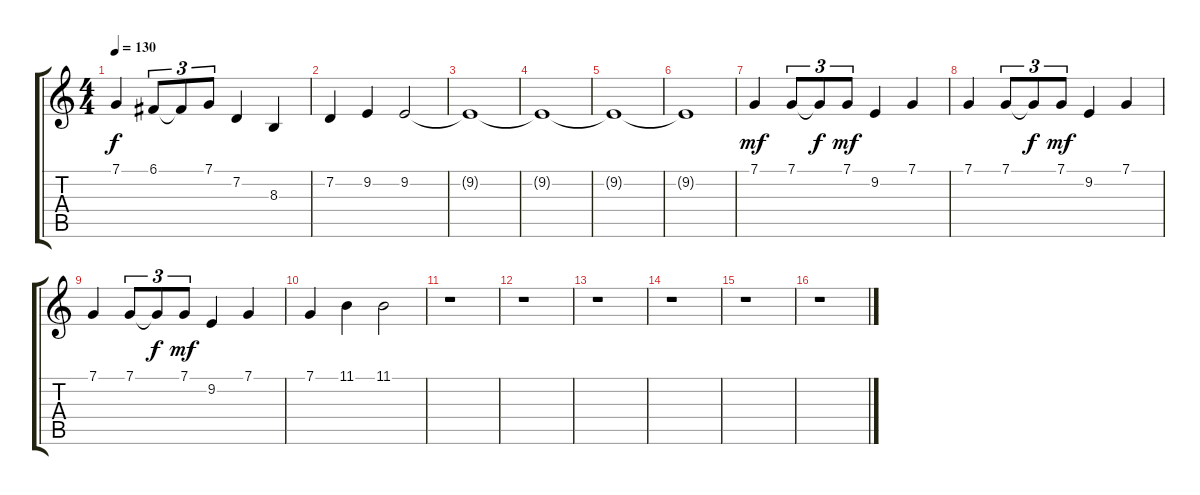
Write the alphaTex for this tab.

\track ("           Vocal choir" "          ") {instrument choiraahs}
\staff {score tabs}
\tuning (C4 G3 Eb3 Bb2 F2 C2) {hide}
\ts (4 4)
\tempo 130
\clef g2
\ks c
7.1.4{dy f} 6.1.8{tu (3 2)} 6.1{t}.8{tu (3 2)} 7.1.8{tu (3 2)} 7.2.4 8.3.4 |
7.2.4 9.2.4 9.2.2{volume 3} |
9.2{t}.1 |
9.2{t}.1 |
9.2{t}.1 |
9.2{t}.1 |
7.1.4{dy mf volume 16} 7.1.8{tu (3 2)} 7.1{t}.8{tu (3 2) dy f} 7.1.8{tu (3 2) dy mf} 9.2.4 7.1.4 |
7.1.4 7.1.8{tu (3 2)} 7.1{t}.8{tu (3 2) dy f} 7.1.8{tu (3 2) dy mf} 9.2.4 7.1.4 |
7.1.4 7.1.8{tu (3 2)} 7.1{t}.8{tu (3 2) dy f} 7.1.8{tu (3 2) dy mf} 9.2.4 7.1.4 |
7.1.4 11.1.4 11.1.2 |
r.1 |
r.1 |
r.1 |
r.1 |
r.1 |
r.1
